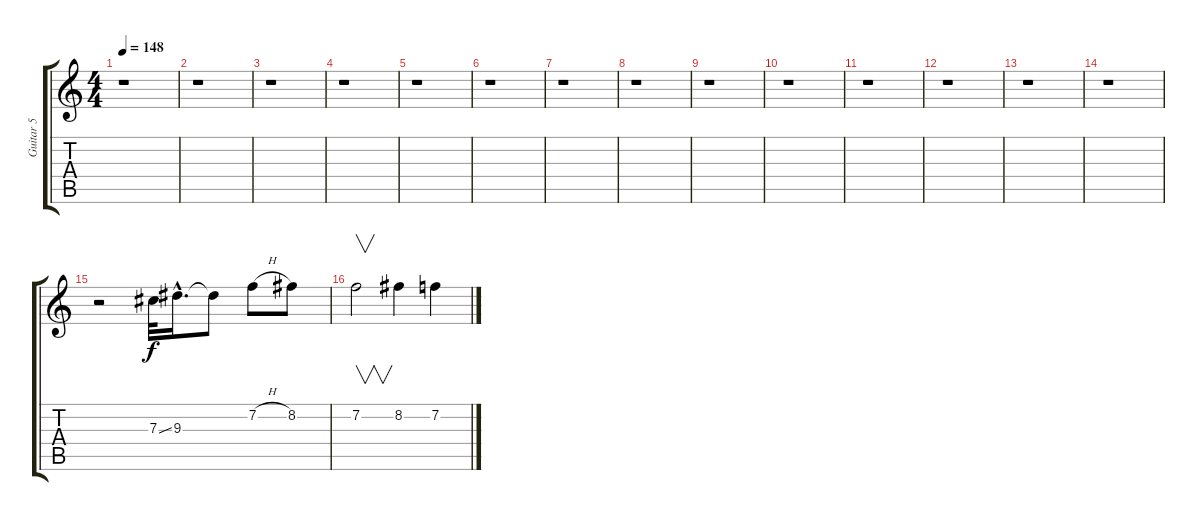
\track ("Guitar 5" "Guitar 5") {instrument distortionguitar}
\staff {score tabs}
\tuning (Eb4 Bb3 Gb3 Db3 Ab2 Eb2) {hide}
\ts (4 4)
\tempo 148
\clef g2
\ks c
r.1{dy f} |
r.1 |
r.1 |
r.1 |
r.1 |
r.1 |
r.1 |
r.1 |
r.1 |
r.1 |
r.1 |
r.1 |
r.1 |
r.1 |
r.2 7.3{ss}.32 9.3{hac}.16{d} 9.3{t}.8 7.2{h}.8 8.2.8 |
7.2.2{v} 8.2.4 7.2.4
